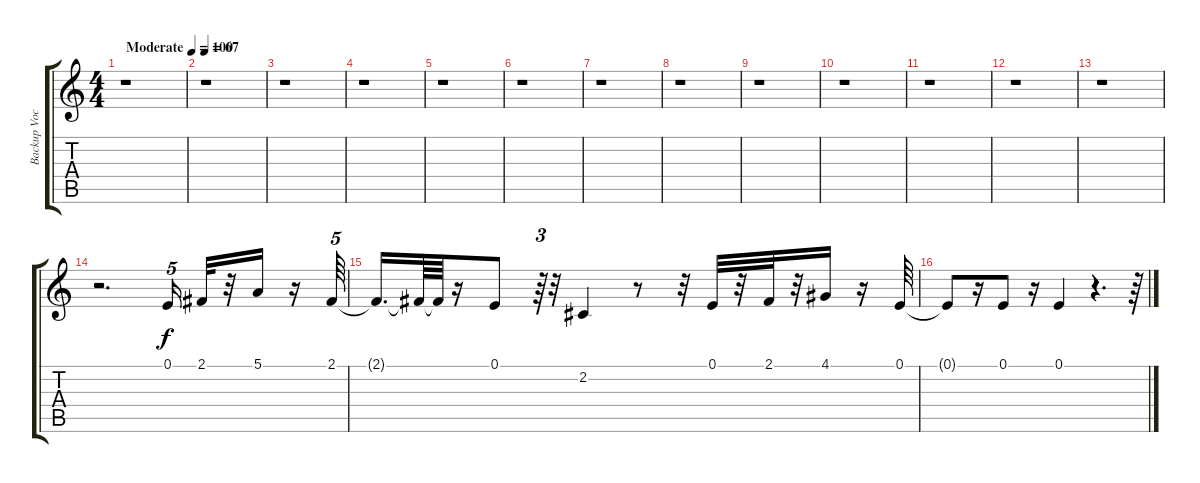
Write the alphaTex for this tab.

\track ("Backup Vocals " "Backup Voc") {instrument choiraahs}
\staff {score tabs}
\tuning (E4 B3 G3 D3 A2 E2) {hide}
\ts (4 4)
\tempo (100 "Moderate")
\clef g2
\ks c
r.1{dy f instrument choiraahs} |
\tempo 67
r.1 |
r.1 |
r.1 |
r.1 |
r.1 |
r.1 |
r.1 |
r.1 |
r.1 |
r.1 |
r.1 |
r.1 |
r.2{d} 0.1.16{tu (5 4)} 2.1.32 r.32 5.1.16 r.16 2.1.64{tu (5 4)} |
2.1{t}.16{d} 2.1{t}.64 2.1{t}.64 r.16 0.1.8 r.64{tu (3 2)} r.32 2.2.4 r.8 r.32 0.1.32 r.32 2.1.32 r.32 4.1.16 r.16 0.1.64 |
0.1{t}.8 r.16 0.1.8 r.16 0.1.4 r.4{d} r.64
